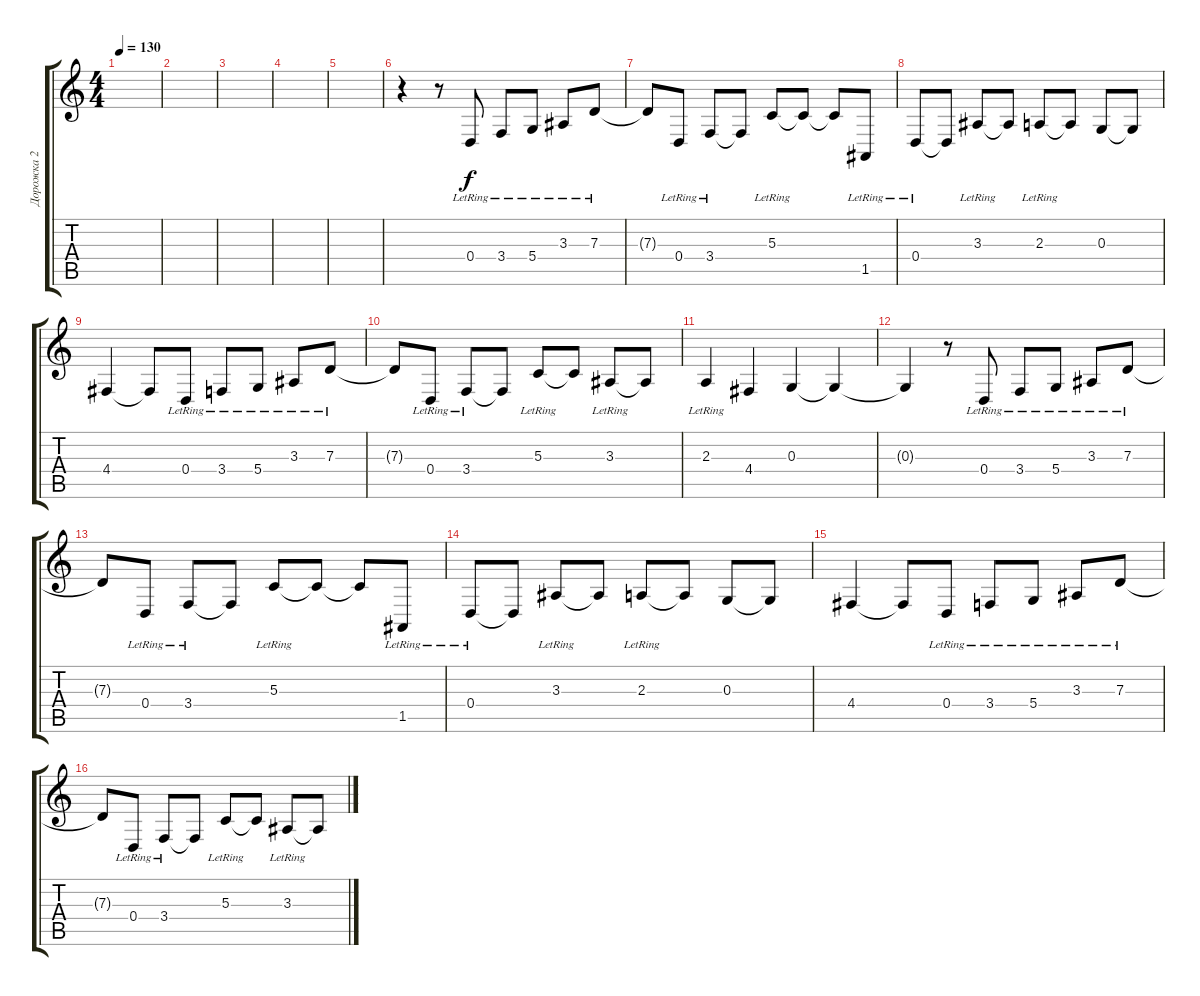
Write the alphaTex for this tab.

\track ("Дорожка 2" "Дорожка 2") {instrument orchestralharp}
\staff {score tabs}
\tuning (E4 B3 G3 D3 A2 E2) {hide}
\ts (4 4)
\tempo 130
\clef g2
\ks c
|
|
|
|
|
r.4{volume 9 instrument brightacousticpiano} r.8 0.4{lr}.8 3.4{lr}.8 5.4{lr}.8 3.3{lr}.8 7.3{lr}.8 |
7.3{t}.8 0.4{lr}.8 3.4{lr}.8 3.4{t}.8 5.3{lr}.8 5.3{t}.8 5.3{t}.8 1.5{lr}.8 |
0.4{lr}.8 0.4{t}.8 3.3{lr}.8 3.3{t}.8 2.3{lr}.8 2.3{t}.8 0.3.8 0.3{t}.8 |
4.4.4 4.4{t}.8 0.4{lr}.8 3.4{lr}.8 5.4{lr}.8 3.3{lr}.8 7.3{lr}.8 |
7.3{t}.8 0.4{lr}.8 3.4{lr}.8 3.4{t}.8 5.3{lr}.8 5.3{t}.8 3.3{lr}.8 3.3{t}.8 |
2.3{lr}.4 4.4.4 0.3.4 0.3{t}.4 |
0.3{t}.4 r.8 0.4{lr}.8 3.4{lr}.8 5.4{lr}.8 3.3{lr}.8 7.3{lr}.8 |
7.3{t}.8 0.4{lr}.8 3.4{lr}.8 3.4{t}.8 5.3{lr}.8 5.3{t}.8 5.3{t}.8 1.5{lr}.8 |
0.4{lr}.8 0.4{t}.8 3.3{lr}.8 3.3{t}.8 2.3{lr}.8 2.3{t}.8 0.3.8 0.3{t}.8 |
4.4.4 4.4{t}.8 0.4{lr}.8 3.4{lr}.8 5.4{lr}.8 3.3{lr}.8 7.3{lr}.8 |
7.3{t}.8 0.4{lr}.8 3.4{lr}.8 3.4{t}.8 5.3{lr}.8 5.3{t}.8 3.3{lr}.8 3.3{t}.8
